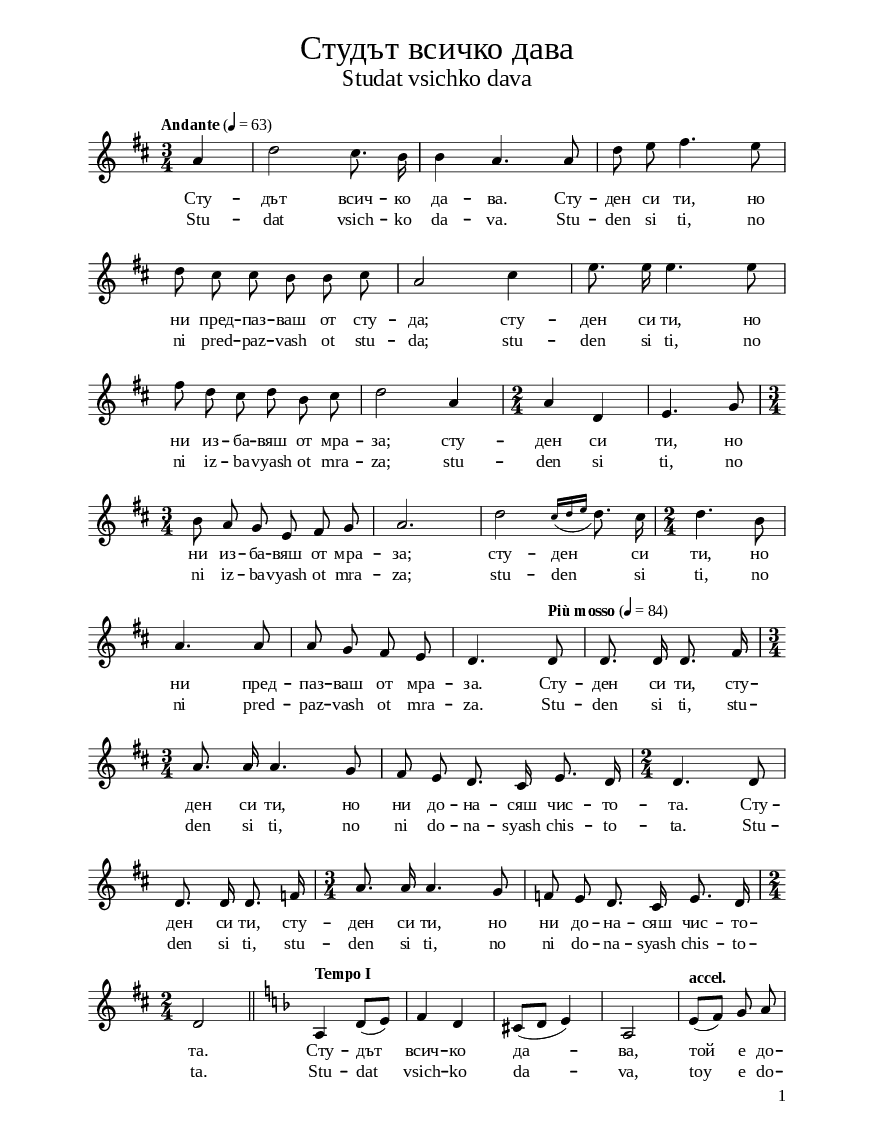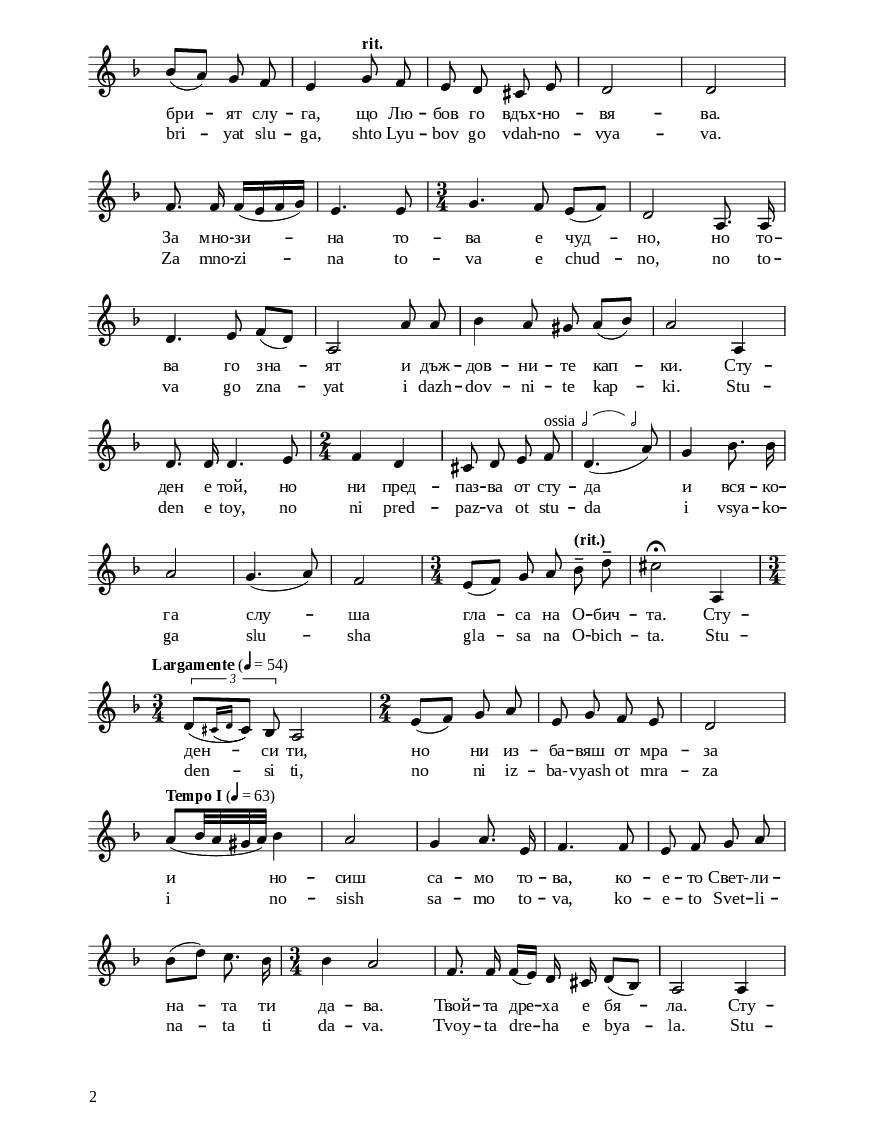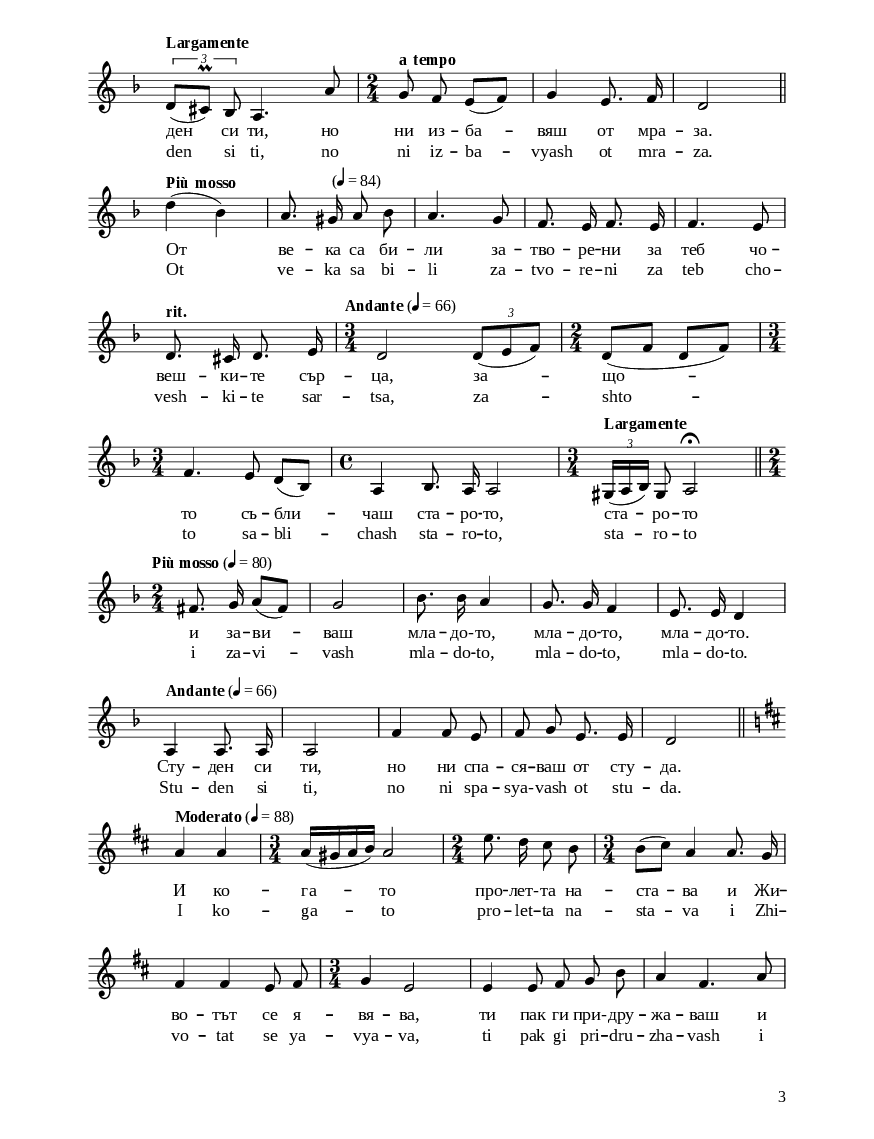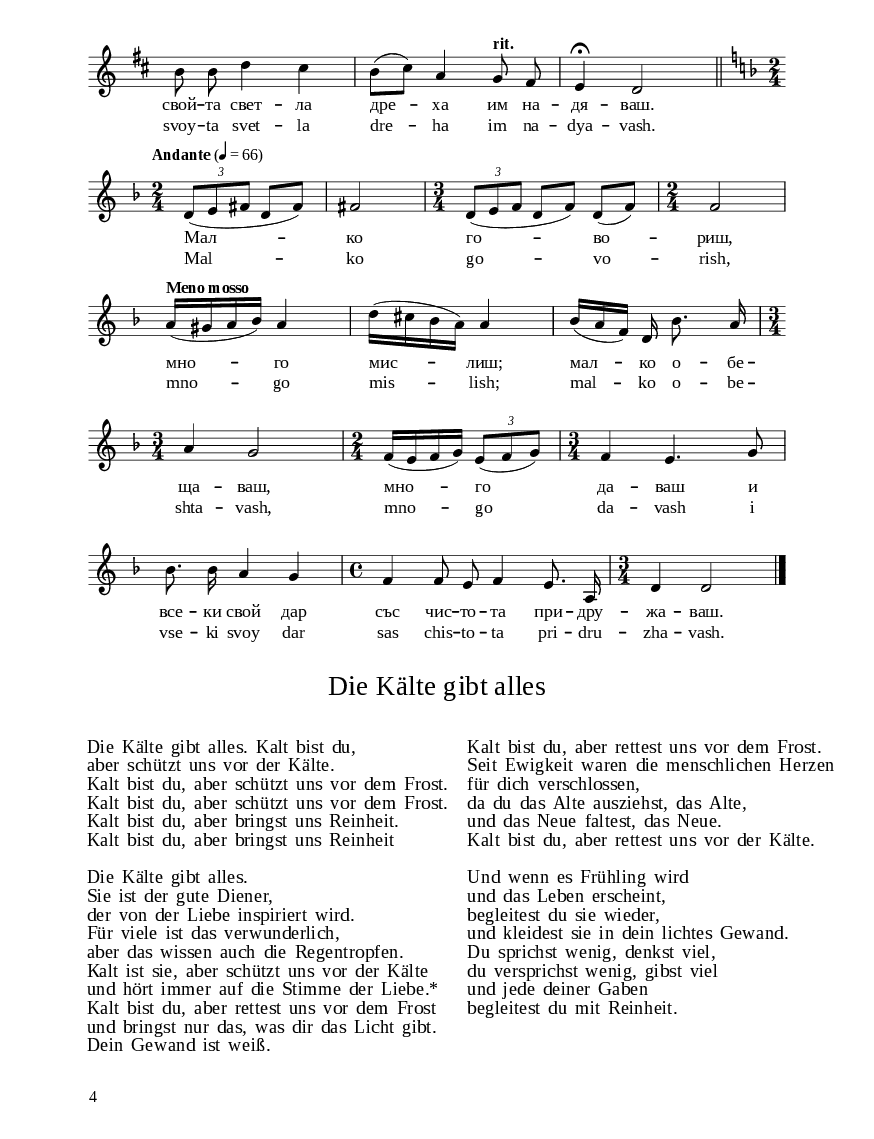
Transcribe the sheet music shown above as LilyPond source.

\version "2.24.0"

\include "include/globals.ily"

\bookpart {
  \label #'ref126
  \tocItem \markup "Студът всичко дава – Studat vsichko dava"
  \include "include/bookpart-paper.ily"
  \score {
    \include "include/score-layout.ily"

    \new Voice \absolute {
      \clef treble
      \key d \major
      \time 3/4
      \tempoFunc "Andante" 4 "63"
      \autoBeamOff
      \partial 4
      a'4 | % 2
      d''2  cis''8.  b'16 | % 3
      b'4  a'4.  a'8 | % 4
      d''8  e''8  fis''4.  e''8
      \break | % 5
      d''8  cis''8  cis''8  b'8
      b'8  cis''8 | % 6
      a'2  cis''4 | % 7
      e''8.  e''16  e''4.  e''8
      \break | % 8
      fis''8  d''8  cis''8  d''8
      b'8  cis''8 | % 9
      d''2  a'4 |
      \time 2/4  |
      a'4  d'4 | % 11
      e'4.  g'8 \break | % 12
      \time 3/4  | % 12
      b'8  a'8  g'8  e'8  fis'8
      g'8 | % 13
      a'2. | % 14
      d''2 \grace {
        cis''16 ( [  d''16
        e''16 ]
      }
      d''8. )  cis''16 | % 15
      \time 2/4  | % 15
      d''4.  b'8 \break | % 16
      a'4.  a'8 | % 17
      a'8  g'8  fis'8  e'8 | % 18
      d'4. \tempoFunc "Più mosso" 4 "84" d'8 | % 19
      d'8.  d'16  d'8.  fis'16 \break |
      \time 3/4  |
      a'8.  a'16  a'4.  g'8 | % 21
      fis'8  e'8  d'8.  cis'16  e'8.
      d'16 | % 22
      \time 2/4  | % 22
      d'4.  d'8 \break | % 23
      d'8.  d'16  d'8.  f'16 | % 24
      \time 3/4  | % 24
      a'8.  a'16  a'4.  g'8 | % 25
      f'8  e'8  d'8.  cis'16  e'8.
      d'16  % 26
      \break | % 27
      \time 2/4  | % 26
      d'2 \bar "||"

      \key d \minor | % 27
      \tempo "Tempo I" a4  d'8 ( [  e'8 ) ] | % 28
      f'4  d'4 | % 29
      cis'8 ( [  d'8 ]  e'4 ) |
      a2 | % 31
      \tempo "accel." e'8 ( [ f'8 ) ]
      g'8  a'8 \break | % 32
      bes'8 ( [  a'8 ) ]  g'8  f'8 | % 33
      e'4  g'8 ^\markup{ \bold {rit.} }  f'8 | % 34
      e'8  d'8  cis'8  e'8 | % 35
      d'2 | % 36
      d'2 \break | % 37
      f'8.  f'16  f'16 ( [  e'16  f'16
      g'16 ) ] | % 38
      e'4.  e'8 | % 39
      \time 3/4  | % 39
      g'4.  f'8  e'8 ( [  f'8 ) ] |
      d'2  a8.  a16 \break | % 41
      d'4.  e'8  f'8 ( [  d'8 ) ] | % 42
      a2  a'8  a'8 | % 43
      bes'4  a'8  gis'8  a'8 ( [
      bes'8 ) ] | % 44
      a'2  a4 | % 45
      d'8.  d'16  d'4.  e'8 | % 46
      \time 2/4  | % 46
      f'4  d'4 | % 47
      cis'8  d'8  e'8  f'8^\markup {
        "ossia"
        \fontsize #-6 \general-align #Y #DOWN \note {2} #0.8
        \path #0.06 #'((moveto 0 1)
                      (curveto 0 1 1.5 2 3 1)
                     )
        \fontsize #-6 \general-align #Y #DOWN \note {2} #0.8
      }  | % 48
      d'4. (  a'8 ) | % 49
      g'4  bes'8.  bes'16 \break |
      a'2 | % 51
      g'4. (  a'8 ) | % 52
      f'2 | % 53
      \time 3/4  | % 53
      e'8 ( [  f'8 ) ]  g'8  a'8
      bes'8 -- ^\markup{ \bold {(rit.)} }  d''8 -- | % 54
      cis''2 ^\fermata  a4 \time 3/4 \break | % 55
      
      \tempoFunc "Largamente" 4 "54"
      \times 2/3  {
        d'8[ \=1( \grace { cis'16 \=2([ d'16 ]}  cis'8 \=1)\=2)] bes8
      }
      a2 | % 56
      \time 2/4  | % 56
      e'8 ( [  f'8 ) ]  g'8  a'8  | % 57
      e'8  g'8  f'8  e'8 | % 58
      d'2 \break | % 59
      \tempoFunc "Tempo I" 4 "63"
      a'8 ( [  bes'32  a'32  gis'32
      a'32 ) ]  bes'4 |
      a'2 | % 61
      g'4  a'8.  e'16 | % 62
      f'4.  f'8 | % 63
      e'8  f'8  g'8  a'8 \break | % 64
      bes'8 ( [  d''8 ) ]  c''8.
      bes'16 | % 65
      \time 3/4  | % 65
      bes'4  a'2 | % 66
      f'8.  f'16  f'16 ( [  e'16 ) ]
      d'16  cis'16  d'8 ( [  bes8 ) ] | % 67
      a2  a4 \break | % 68
      \pageBreak
      \times 2/3  {
        d'8 ( [ ^\markup{ \bold {Largamente} }  cis'8\prall ) ]
        bes8
      }
      a4. a'8
      | % 69
      \time 2/4  | % 69
      g'8 ^\markup{ \bold {a tempo} }  f'8  e'8 ( [
      f'8 ) ] |
      g'4  e'8.  f'16 | % 71
      d'2 \bar "||"
      \break | % 72
    
      d''4 ( ^\markup{ \bold {Più mosso} }  bes'4 ) | % 73
      a'8. \tempoFunc "" 4 "84"  gis'16  a'8  bes'8
      | % 74
      a'4.  g'8 | % 75
      f'8.  e'16  f'8.  e'16 | % 76
      f'4.  e'8 \break | % 77
      d'8. ^\markup{ \bold {rit.} }  cis'16  d'8.
      e'16 | % 78
      \time 3/4  | % 78
      \tempoFunc "Andante" 4 "66" d'2
      \times 2/3  {
        d'8 ( [  e'8  f'8 ) ]
      }
      | % 79
      \time 2/4  | % 79
      d'8 ( [  f'8 ]  d'8 [  f'8 ) ] \break |
      \time 3/4  |
      f'4.  e'8  d'8 ( [  bes8 ) ] | % 81
      \time 4/4  | % 81
      a4  bes8.  a16  a2 | % 82
      \time 3/4  | % 82
      \times 2/3  {
        gis16 ( [ ^\markup{ \bold {Largamente} }  a16
        bes16 )]
      }
      gis8  a2 ^\fermata \bar "||"
      \break | % 83
      \time 2/4  | % 83
      \tempoFunc "Più mosso" 4 "80" fis'8.  g'16  a'8 ( [
      fis'8 ) ] | % 84
      g'2 | % 85
      bes'8.  bes'16  a'4 | % 86
      g'8.  g'16  f'4 | % 87
      e'8.
      e'16
      d'4
      
      \stemNeutral
      \break | % 88
      \tempoFunc "Andante" 4 "66" a4  a8.  a16 | % 89
      a2 |
      f'4  f'8  e'8 | % 91
      f'8  g'8  e'8.  e'16 | % 92
      d'2 \bar "||"
      \break | % 93

      \key d \major | % 93
      \tempoFunc "Moderato" 4 "88" a'4  a'4 | % 94
      \time 3/4  | % 94
      a'16 ( [  gis'16  a'16  b'16 ) ]
      a'2 | % 95
      \time 2/4  | % 95
      e''8.  d''16  cis''8  b'8 | % 96
      \time 3/4  | % 96
      b'8 ( [  cis''8 ) ]  a'4  a'8.
      g'16 \break | % 97
      fis'4  fis'4  e'8  fis'8 | % 98
      \time 3/4 g'4  e'2 | % 99
      e'4  e'8  fis'8  g'8  b'8
      |
      a'4  fis'4.  a'8  \break | % 101
      \pageBreak
      b'8  b'8  d''4  cis''4 | % 102
      b'8 ( [  cis''8 ) ]  a'4  g'8
      ^\markup{ \bold {rit.} }  fis'8 | % 103
      | % 103
      e'4 ^\fermata  d'2 \bar "||" |
      \break % 104
     
      \time 2/4
      \key d \minor  % 104
      \tempoFunc "Andante" 4 "66"
      \times 2/3  {
        d'8 ( [  e'8  fis'8 ]
      }
      
      %\once \override TextScript.extra-offset = #'(-1 . 1)
      d'8
      
      [  fis'8 ) ] | % 105
      fis'2 | % 106
      \time 3/4  | % 106

      \times 2/3  {
        d'8 ( [  e'8  f'8 ]
      }
      d'8 [  f'8 ) ]  d'8 ( [  f'8 ) ] | % 107
      \time 2/4  | % 107
      f'2 \break | % 108

      \tempo "Meno mosso" a'16 ( [  gis'16  a'16  bes'16 ) ]
      a'4 | % 109
      d''16 ( [  cis''16  bes'16  a'16
      ) ]  a'4 |
      bes'16 ( [  a'16  f'16 )]  d'16
      bes'8.  a'16 \break | % 111
      \time 3/4  | % 111
      a'4 g'2 | % 112
      \time 2/4  | % 112
      f'16 ( [  e'16  f'16  g'16 ) ]

      \times 2/3  {
        e'8 ( [  f'8  g'8 ) ]
      }
      | % 113
      \time 3/4  | % 113
      f'4  e'4.  g'8 \break | % 114
      bes'8.  bes'16  a'4  g'4 | % 115
      \time 4/4  | % 115
      f'4  f'8  e'8  f'4  e'8.
      a16 | % 116
      \time 3/4  | % 116
      d'4  d'2 \bar "|."
      
      %ima greshki

    }

    \addlyrics {
      Сту -- дът всич -- ко да -- ва. Сту
      -- ден си ти, но ни пред -- паз --
      ваш от сту -- да; сту -- ден си
      ти, но ни из -- ба -- вяш от мра
      -- за; сту -- ден си ти, но ни из
      -- ба -- вяш от мра -- за; сту -- ден
      си ти, но ни пред --
      паз -- ваш от мра -- за. Сту -- ден
      си ти, сту -- ден си ти, но ни
      до -- на -- сяш чис -- то -- та. Сту
      -- ден си ти, сту -- ден си ти,
      но ни до -- на -- сяш чис -- то --
      та. Сту -- дът  всич -- ко да
      --  ва, той  е до -- бри
      -- ят слу -- га, що Лю -- бов го
      вдъх -- но -- вя -- ва. За мно -- зи
      --   на то -- ва е чуд
      -- но, но то -- ва го зна --
      ят и дъж -- дов -- ни -- те кап
      -- ки. Сту -- ден е той, но ни
      пред -- паз -- ва от сту -- да
      и вся -- ко -- га слу -- ша гла
      -- са на О -- бич -- та. Сту --
      ден  --   си ти, но  ни
      из -- ба -- вяш от мра -- за и
          но -- сиш са -- мо
      то -- ва, ко -- е -- то "Свет-" -- ли --
      на -- та ти да -- ва. Твой -- та
      дре  -- ха е бя -- ла. Сту --
      ден  си ти, но ни из -- ба
      -- вяш от мра -- за. От  ве --
      ка са би -- ли за -- тво -- ре --
      ни за теб чо -- веш -- ки -- те
      сър -- ца, за --  що --
      то съ -- бли -- чаш ста --
      ро -- то, ста --  ро -- то и
      за -- ви -- ваш мла -- "до-" -- то,
      мла -- до -- то, мла -- до -- то. Сту -- 
      ден си ти, но ни спа -- ся -- ваш
      от сту -- да. И ко -- га --
      то про -- "лет-" -- та на -- ста
      -- ва и Жи -- во -- тът се я --
      вя -- ва, ти пак ги "при-" -- дру --
      жа -- ваш и свой -- та свет -- ла
      дре -- ха им на -- дя -- ваш.
      Мал --  ко го --
      во -- риш, мно --
      го мис --   лиш;
      мал -- ко о -- бе -- ща -- ваш,
      мно --   го   да --
      ваш и все -- ки свой дар със
      чис -- то -- та при -- дру -- жа --
      ваш.}
      \addlyrics {
        Stu -- dat vsich -- ko da -- va. Stu
        -- den si ti, no ni pred -- paz --
        vash ot stu -- da; stu -- den si
        ti, no ni iz -- ba -- vyash ot mra
        -- za; stu -- den si ti, no ni iz
        -- ba -- vyash ot mra -- za; stu -- den
        si ti, no ni pred --
        paz -- vash ot mra -- za. Stu -- den
        si ti, stu -- den si ti, no ni
        do -- na -- syash chis -- to -- ta. Stu
        -- den si ti, stu -- den si ti,
        no ni do -- na -- syash chis -- to --
        ta. Stu -- dat  vsich -- ko da
        --  va, toy  e do -- bri
        -- yat slu -- ga, shto Lyu -- bov go
        vdah -- no -- vya -- va. Za mno -- zi
        --   na to -- va e chud
        -- no, no to -- va go zna --
        yat i dazh -- dov -- ni -- te kap
        -- ki. Stu -- den e toy, no ni
        pred -- paz -- va ot stu -- da
        i vsya -- ko -- ga slu -- sha gla
        -- sa na O -- bich -- ta. Stu --
        den  -- si ti, no  ni
        iz -- "ba-" -- vyash ot mra -- za i
        no -- sish sa -- mo
        to -- va, ko -- e -- to Svet -- li --
        na -- ta ti da -- va. Tvoy -- ta
        dre  -- ha e bya -- la. Stu --
        den  si ti, no ni iz -- ba
        -- vyash ot mra -- za. Ot  ve --
        ka sa bi -- li za -- tvo -- re --
        ni za teb cho -- vesh -- ki -- te
        sar -- tsa, za --  shto --
        to sa -- bli -- chash sta --
        ro -- to, sta --  ro -- to i
        za -- vi -- vash mla -- do -- to,
        mla -- do -- to,  mla -- do -- to. Stu --
        den si ti, no ni spa -- "sya-" -- vash
        ot stu -- da. I ko -- ga --
        to pro -- let -- ta na -- sta
        -- va i Zhi -- vo -- tat se ya --
        vya -- va, ti pak gi pri -- dru --
        zha -- vash i svoy -- ta svet -- la
        dre -- ha im na -- dya -- vash.
        Mal --  ko go --
        vo -- rish, mno --
        go mis --   lish;
        mal -- ko o -- be -- shta -- vash,
        mno --   go   da --
        vash i vse -- ki svoy dar sas
        chis -- to -- ta pri -- dru -- zha --
        vash.}

        \header {
          title = \titleFunc "Студът всичко дава" "Studat vsichko dava"
        }

        \midi{}

      } % score




      % include foreign translation(s) of the song
      \version "2.24.0"

\markup \fill-line { \fontsize #deTitleFontSize "Die Kälte gibt alles" }
 \markup \null
 \markup \null
\markup \fontsize #+1.7 {
  \hspace #-2
  \vspace #1
  \override #'(baseline-skip . 1.8)


  \column {
   \line { " "  Die Kälte gibt alles. Kalt bist du,}

    \line { " " aber schützt uns vor der Kälte.}

    \line { " " Kalt bist du, aber schützt uns vor dem Frost.}
    
    \line { " "  Kalt bist du, aber schützt uns vor dem Frost.}

    \line { " "  Kalt bist du, aber bringst uns Reinheit.}

   \line { " "   Kalt bist du, aber bringst uns Reinheit}

   \line { " "  }
      

   \line { " "  Die Kälte gibt alles.}

   \line { " "  Sie ist der gute Diener,}

    \line { " " der von der Liebe inspiriert wird.}

   \line { " "  Für viele ist das verwunderlich,}

    \line { " " aber das wissen auch die Regentropfen.}

    \line { " "  Кalt ist sie, aber schützt uns vor der Kälte}

    \line { " " und hört immer auf die Stimme der Liebe.*}

    \line { " "  Kalt bist du, aber rettest uns vor dem Frost}

    \line { " " und bringst nur das, was dir das Licht gibt.}

    \line { " " Dein Gewand ist weiß.}

   

  }
  
  
     \override #'(baseline-skip . 1.8)
    \column {
 
  
    \line { " " Kalt bist du, aber rettest uns vor dem Frost.}

    \line { " " Seit Ewigkeit waren die menschlichen Herzen }
            
       \line { " "  für dich verschlossen,}

    \line { " " da du das Alte ausziehst, das Alte, }
            
        \line { " " und das Neue faltest, das Neue.}

    \line { " "  Kalt bist du, aber rettest uns vor der Kälte.}

 
    
      \line { " "  }

    \line { " " Und wenn es Frühling wird}

    \line { " " und das Leben erscheint,}

    \line { " " begleitest du sie wieder,}

    \line { " " und kleidest sie in dein lichtes Gewand.}

    \line { " " Du sprichst wenig, denkst viel,}

    \line { " " du versprichst wenig, gibst viel}

    \line { " " und jede deiner Gaben }
            
       \line { " "  begleitest du mit Reinheit.}

  }
}


    } % bookpart
